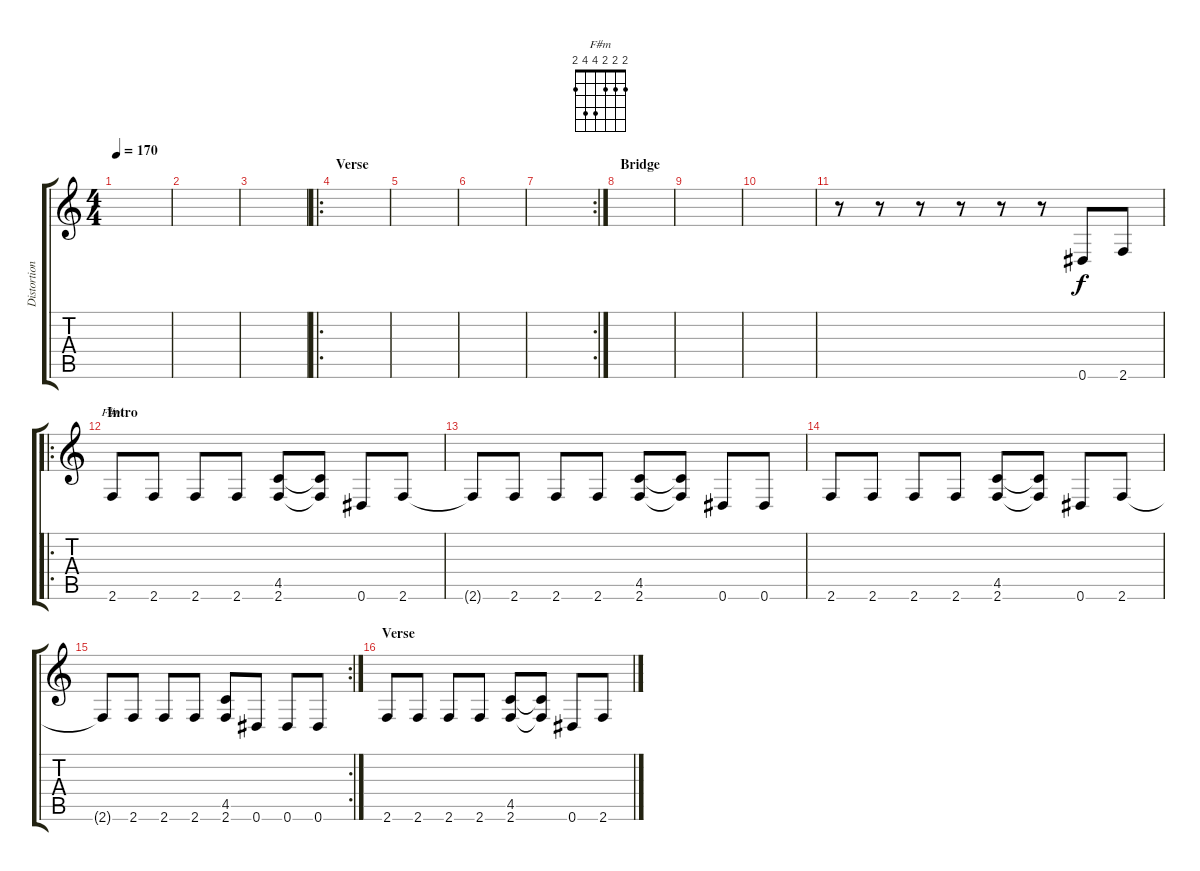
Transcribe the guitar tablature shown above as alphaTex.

\track ("Distortion" "Distortion") {instrument overdrivenguitar}
\staff {score tabs}
\tuning (Eb4 Bb3 Gb3 Db3 Ab2 Eb2) {hide}
\chord ("F#m" 2 2 2 4 4 2)
\ts (4 4)
\tempo 170
\clef g2
\ks c
|
|
|
\ro
\section ("" "Verse")
|
|
|
\rc 2
|
\section ("" "Bridge")
|
|
|
r.8 r.8 r.8 r.8 r.8 r.8 0.6.8 2.6.8 |
\ro
\section ("" "Intro")
2.6.8{ch "F#m"} 2.6.8 2.6.8 2.6.8 (4.5 2.6).8 (4.5{t} 2.6{t}).8 0.6.8 2.6.8 |
2.6{t}.8 2.6.8 2.6.8 2.6.8 (4.5 2.6).8 (4.5{t} 2.6{t}).8 0.6.8 0.6.8 |
2.6.8 2.6.8 2.6.8 2.6.8 (4.5 2.6).8 (4.5{t} 2.6{t}).8 0.6.8 2.6.8 |
\rc 2
2.6{t}.8 2.6.8 2.6.8 2.6.8 (4.5 2.6).8 0.6.8 0.6.8 0.6.8 |
\section ("" "Verse")
2.6.8 2.6.8 2.6.8 2.6.8 (4.5 2.6).8 (4.5{t} 2.6{t}).8 0.6.8 2.6.8
